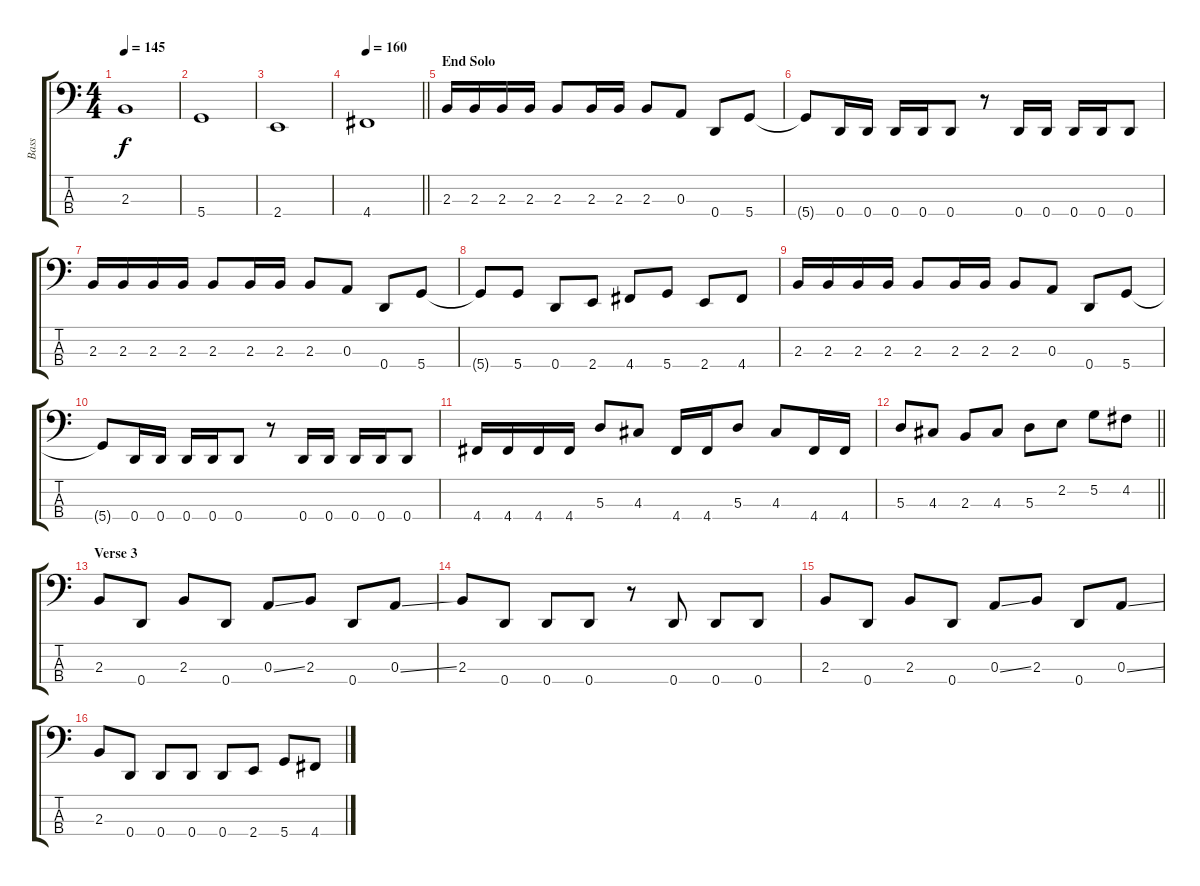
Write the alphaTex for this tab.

\track ("Bass" "Bass") {instrument electricbasspick}
\staff {score tabs}
\tuning (G2 D2 A1 D1) {hide}
\ts (4 4)
\tempo 145
\clef f4
\ks c
2.3.1{dy f} |
5.4.1 |
2.4.1 |
\tempo 160
\barLineRight lightlight
4.4.1 |
\section ("" "End Solo")
2.3.16 2.3.16 2.3.16 2.3.16 2.3.8 2.3.16 2.3.16 2.3.8 0.3.8 0.4.8 5.4.8 |
5.4{t}.8 0.4.16 0.4.16 0.4.16 0.4.16 0.4.8 r.8 0.4.16 0.4.16 0.4.16 0.4.16 0.4.8 |
2.3.16 2.3.16 2.3.16 2.3.16 2.3.8 2.3.16 2.3.16 2.3.8 0.3.8 0.4.8 5.4.8 |
5.4{t}.8 5.4.8 0.4.8 2.4.8 4.4.8 5.4.8 2.4.8 4.4.8 |
2.3.16 2.3.16 2.3.16 2.3.16 2.3.8 2.3.16 2.3.16 2.3.8 0.3.8 0.4.8 5.4.8 |
5.4{t}.8 0.4.16 0.4.16 0.4.16 0.4.16 0.4.8 r.8 0.4.16 0.4.16 0.4.16 0.4.16 0.4.8 |
4.4.16 4.4.16 4.4.16 4.4.16 5.3.8 4.3.8 4.4.16 4.4.16 5.3.8 4.3.8 4.4.16 4.4.16 |
\barLineRight lightlight
5.3.8 4.3.8 2.3.8 4.3.8 5.3.8 2.2.8 5.2.8 4.2.8 |
\section ("" "Verse 3")
2.3.8 0.4.8 2.3.8 0.4.8 0.3{ss}.8 2.3.8 0.4.8 0.3{ss}.8 |
2.3.8 0.4.8 0.4.8 0.4.8 r.8 0.4.8 0.4.8 0.4.8 |
2.3.8 0.4.8 2.3.8 0.4.8 0.3{ss}.8 2.3.8 0.4.8 0.3{ss}.8 |
2.3.8 0.4.8 0.4.8 0.4.8 0.4.8 2.4.8 5.4.8 4.4.8
